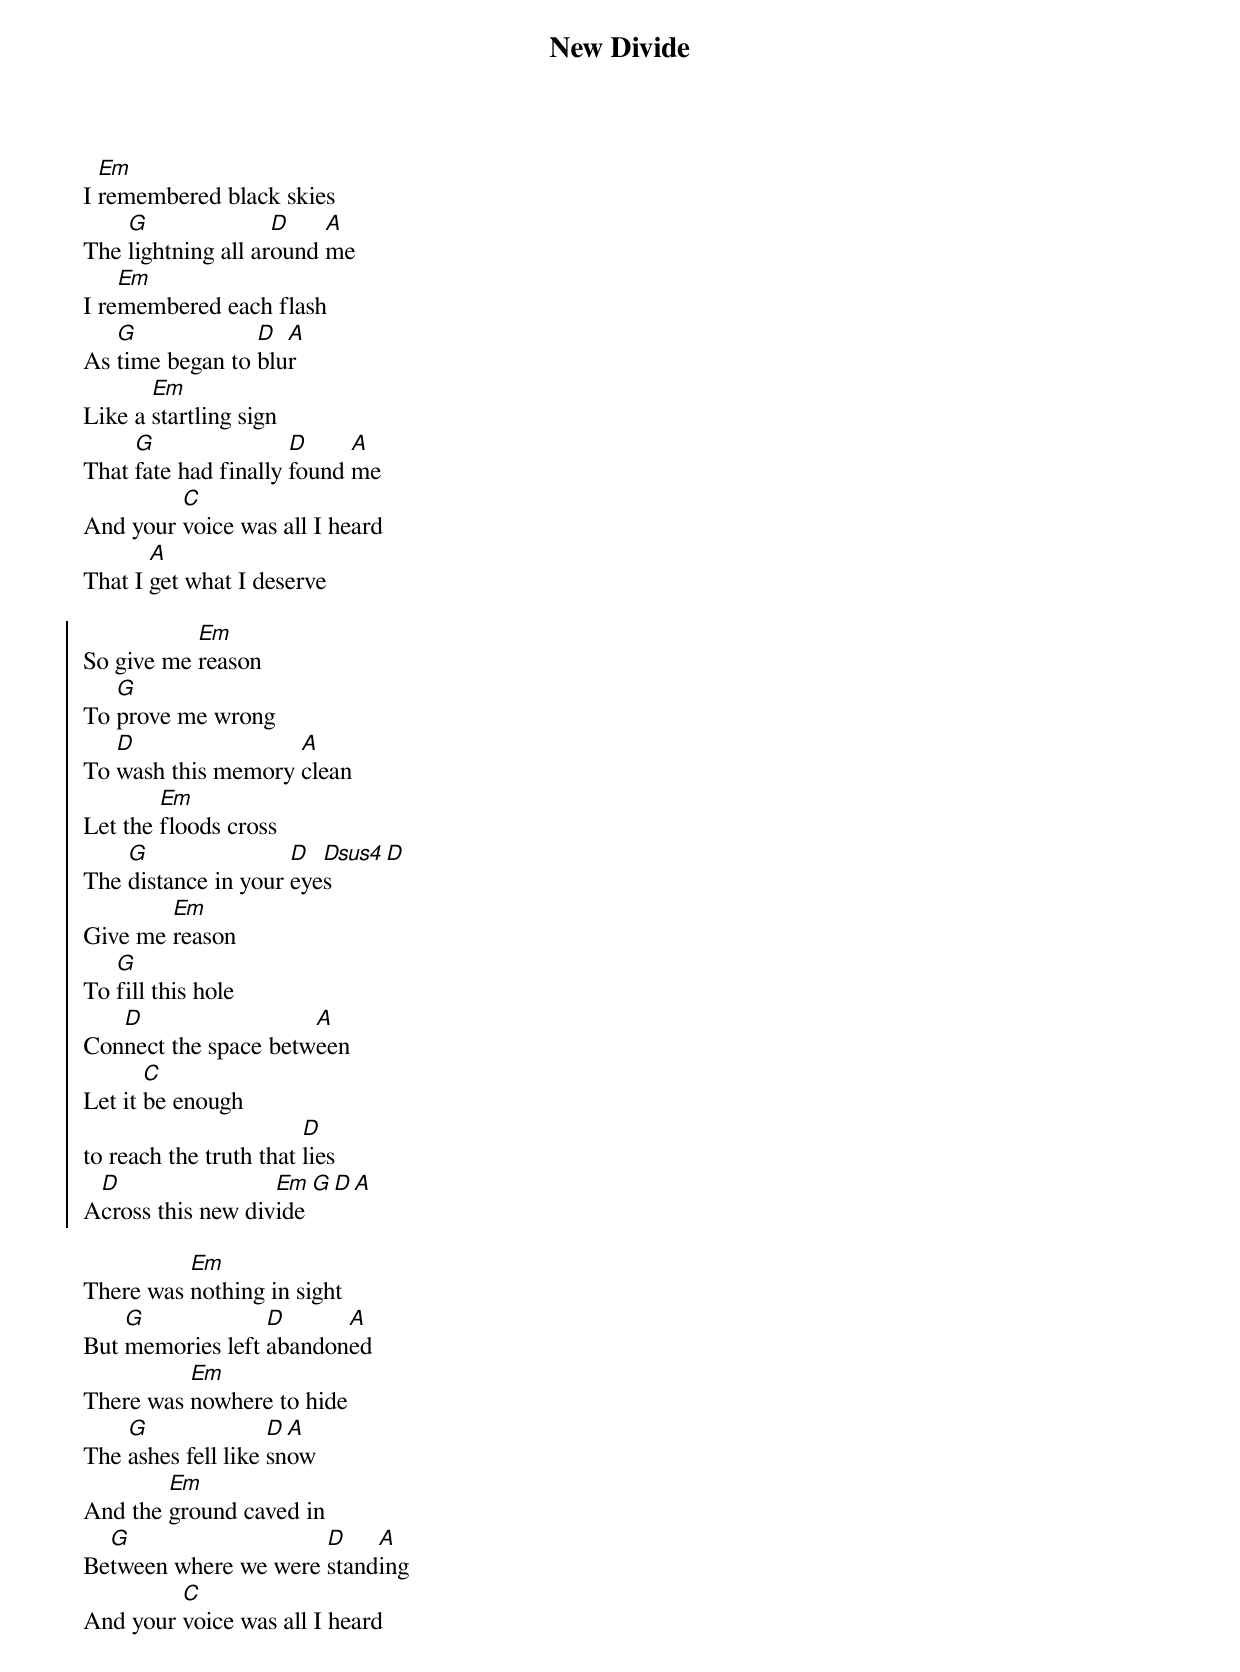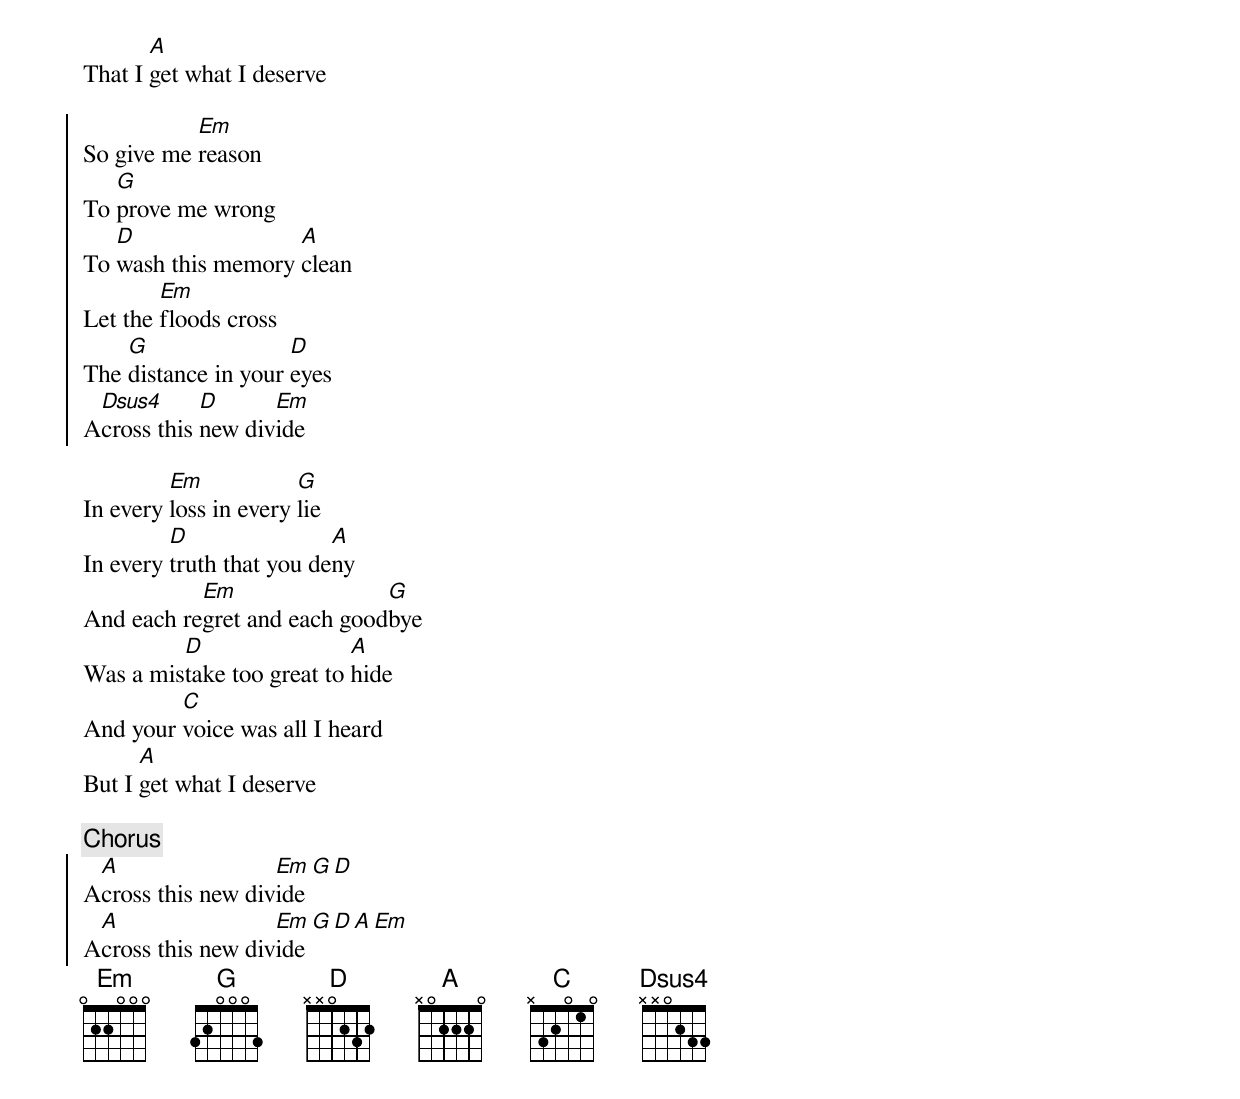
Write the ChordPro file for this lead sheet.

{title: New Divide}
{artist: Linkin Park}
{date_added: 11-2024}
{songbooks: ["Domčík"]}
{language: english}
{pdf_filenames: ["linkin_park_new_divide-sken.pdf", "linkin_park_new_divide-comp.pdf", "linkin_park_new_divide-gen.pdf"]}
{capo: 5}
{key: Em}
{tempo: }
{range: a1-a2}
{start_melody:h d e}

{start_of_verse}
I [Em]remembered black skies
The [G]lightning all ar[D]ound [A]me
I re[Em]membered each flash
As [G]time began to [D]blu[A]r
Like a [Em]startling sign
That [G]fate had finally [D]found [A]me
And your [C]voice was all I heard
That I [A]get what I deserve
{end_of_verse}

{start_of_chorus}
So give me [Em]reason
To [G]prove me wrong
To [D]wash this memory [A]clean
Let the [Em]floods cross
The [G]distance in your [D]eye[Dsus4]s [D]
Give me [Em]reason
To [G]fill this hole
Con[D]nect the space betw[A]een
Let it [C]be enough
to reach the truth that [D]lies
A[D]cross this new div[Em]ide [G][D][A]
{end_of_chorus}

{start_of_verse}
There was [Em]nothing in sight
But [G]memories left [D]abandon[A]ed
There was [Em]nowhere to hide
The [G]ashes fell like [D]sn[A]ow
And the [Em]ground caved in
Be[G]tween where we were [D]stand[A]ing
And your [C]voice was all I heard
That I [A]get what I deserve
{end_of_verse}

{start_of_chorus}
So give me [Em]reason
To [G]prove me wrong
To [D]wash this memory [A]clean
Let the [Em]floods cross
The [G]distance in your [D]eyes
A[Dsus4]cross this [D]new div[Em]ide
{end_of_chorus}

{start_of_bridge}
In every [Em]loss in every [G]lie
In every [D]truth that you de[A]ny
And each re[Em]gret and each good[G]bye
Was a mis[D]take too great to [A]hide
And your [C]voice was all I heard
But I [A]get what I deserve
{end_of_bridge}

{chorus}
{start_of_chorus}
A[A]cross this new div[Em]ide [G][D]
A[A]cross this new div[Em]ide [G][D][A][Em]
{end_of_chorus}
